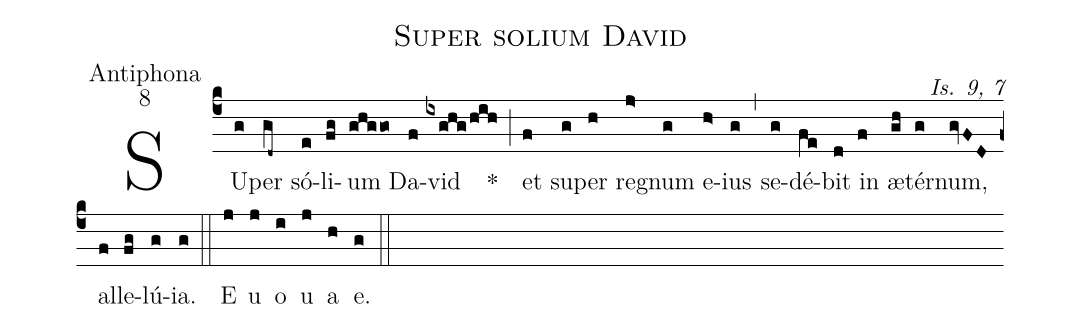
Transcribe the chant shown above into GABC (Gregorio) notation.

name:Super solium David;
office-part:Antiphona;
mode:8;
commentary:Is. 9, 7;
%%
(c4) SU(g)per(gd~) só(e)li(fg)um(ghggo) Da(f)vid(ixghg!/hih) *(;) et(f) su(g)per(h) reg(j>)num(g) e(h>)ius(g) (,) se(g)dé(fe)bit(d) in(f) æ(gh)tér(g)num,(gvF!/D) al(f)le(fg)lú(g)ia.(g) (::) E(j) u(j) o(i) u(j) a(h) e.(g) (::)
